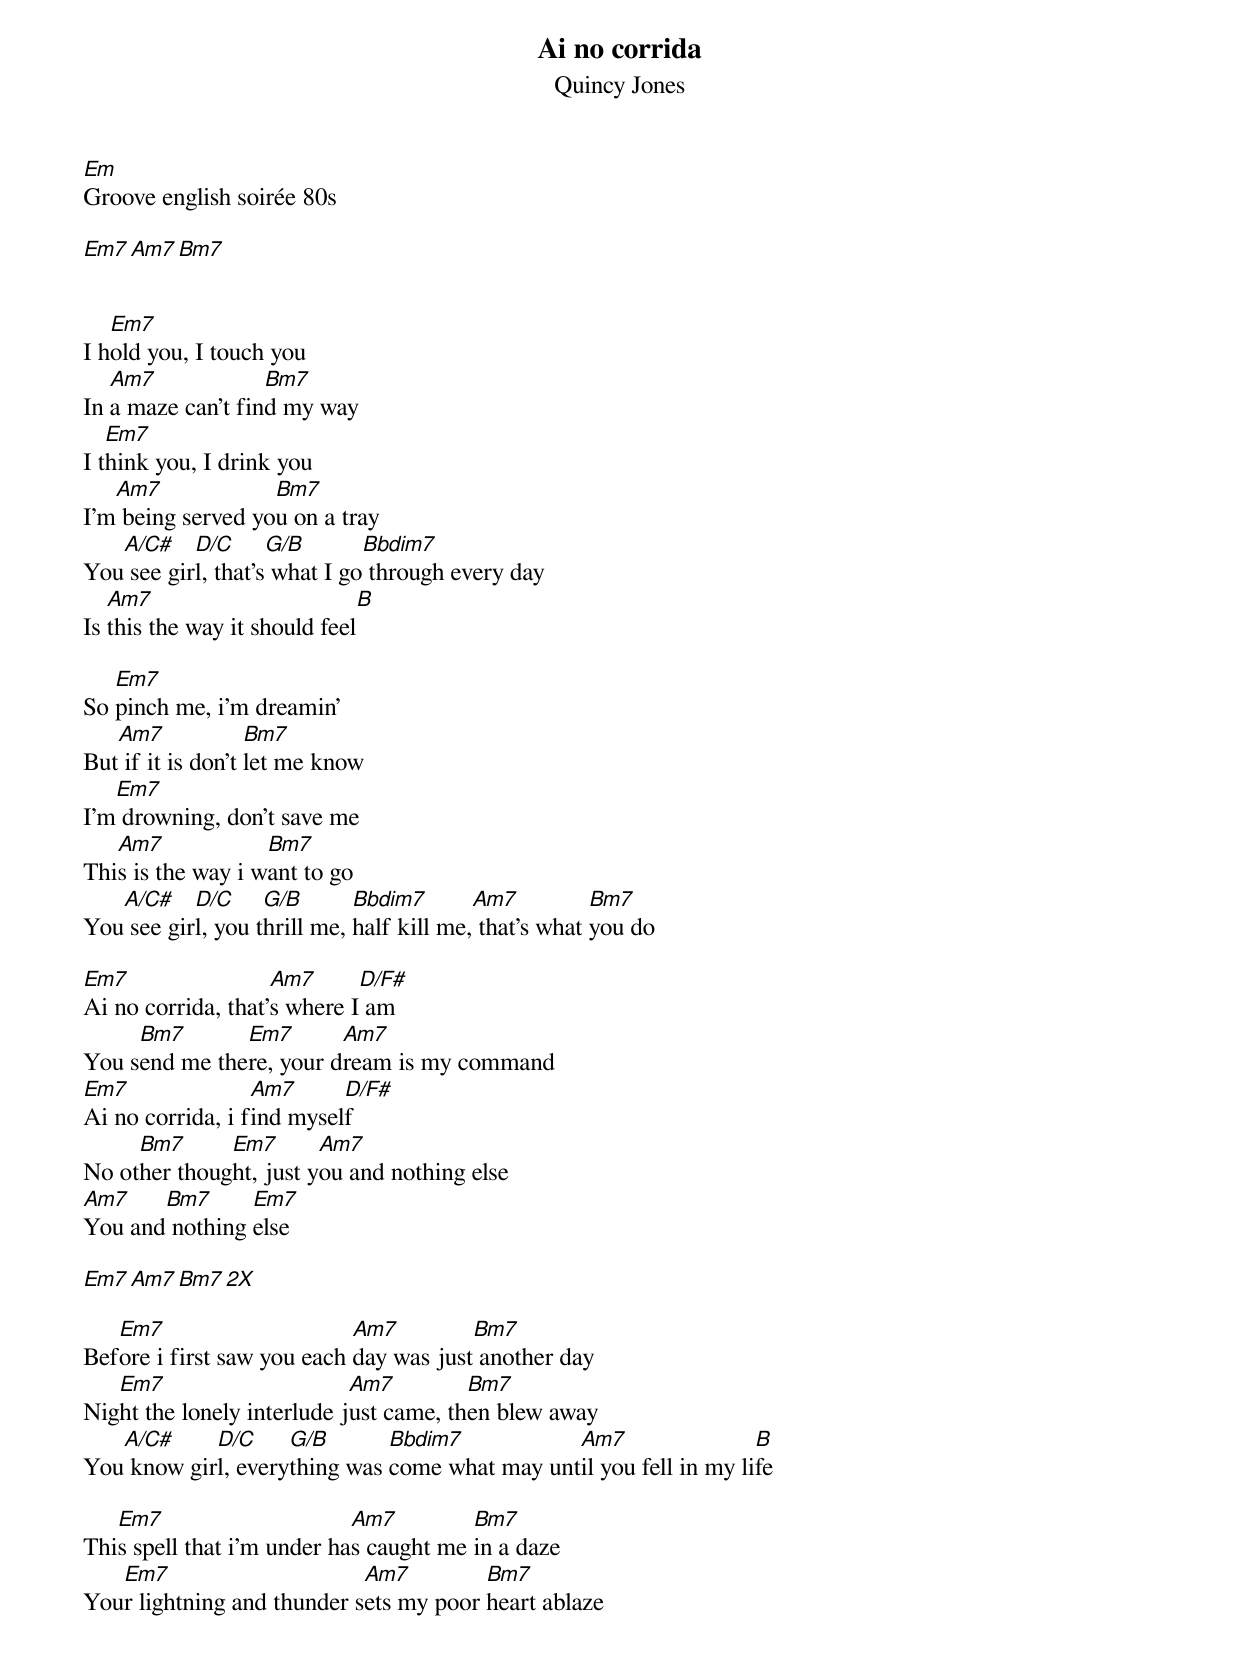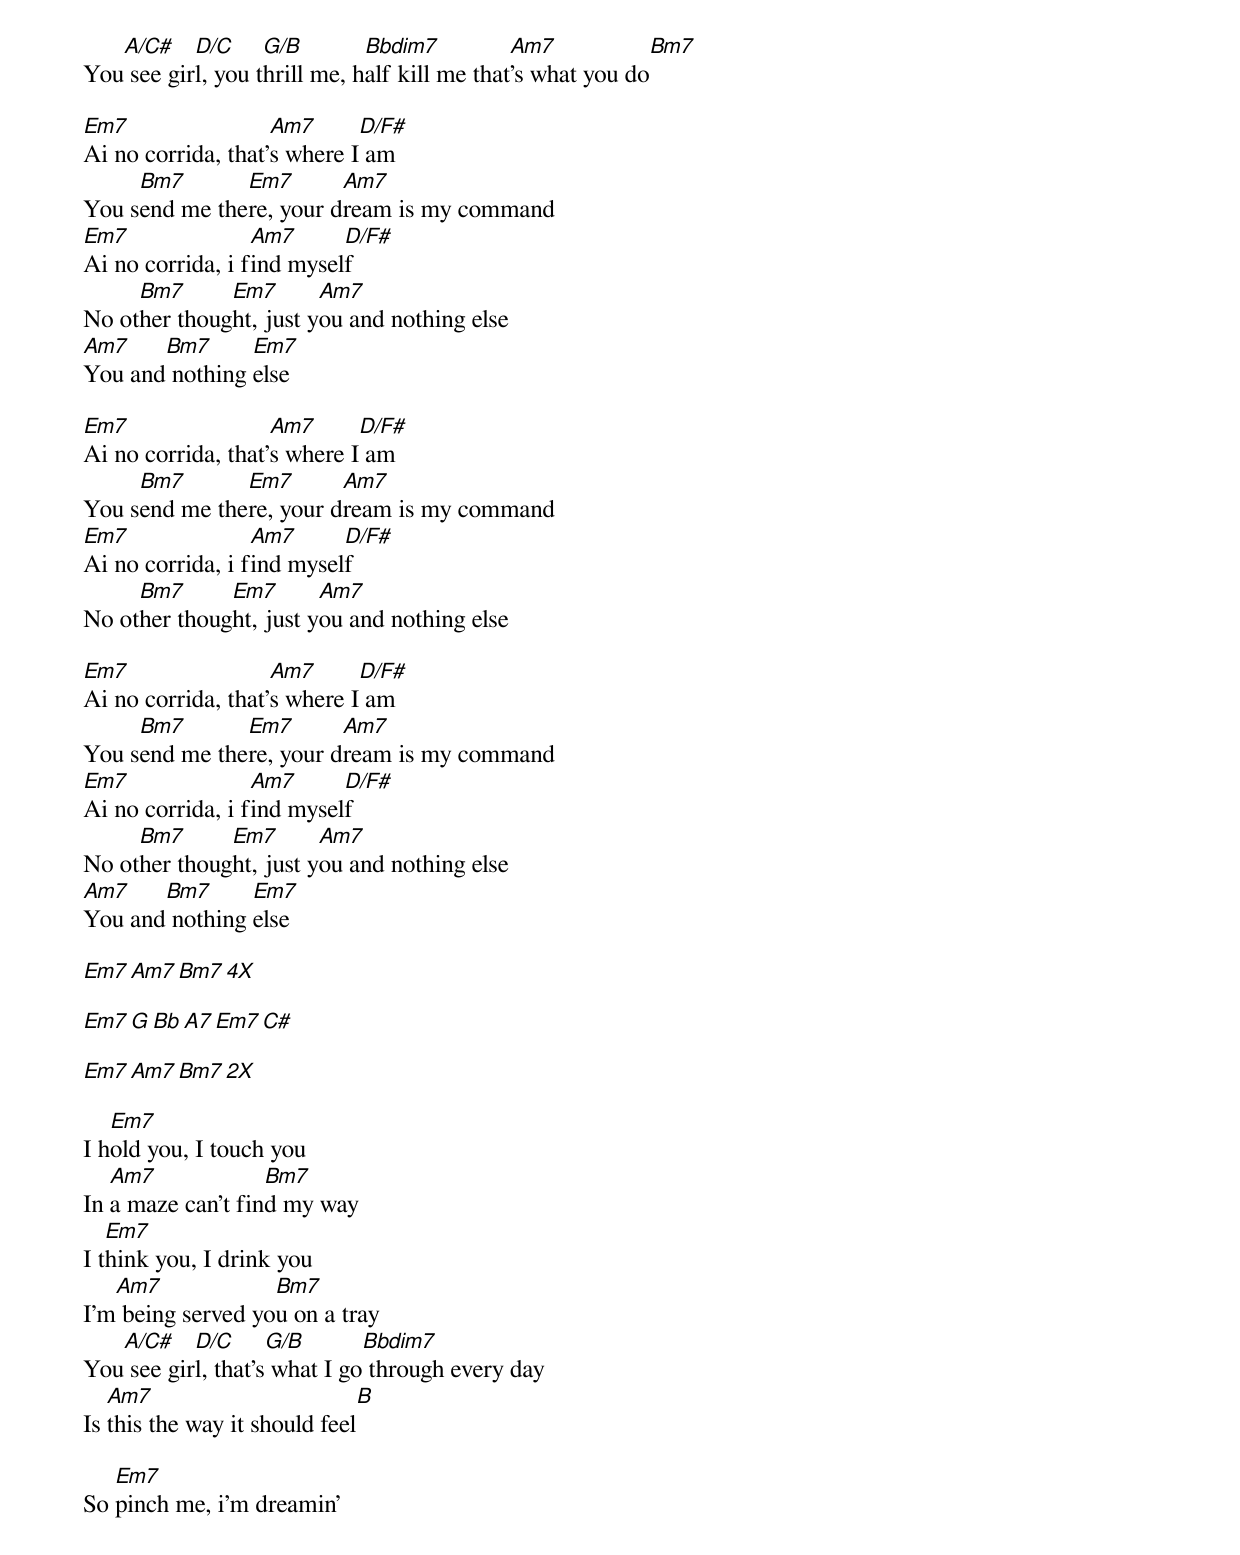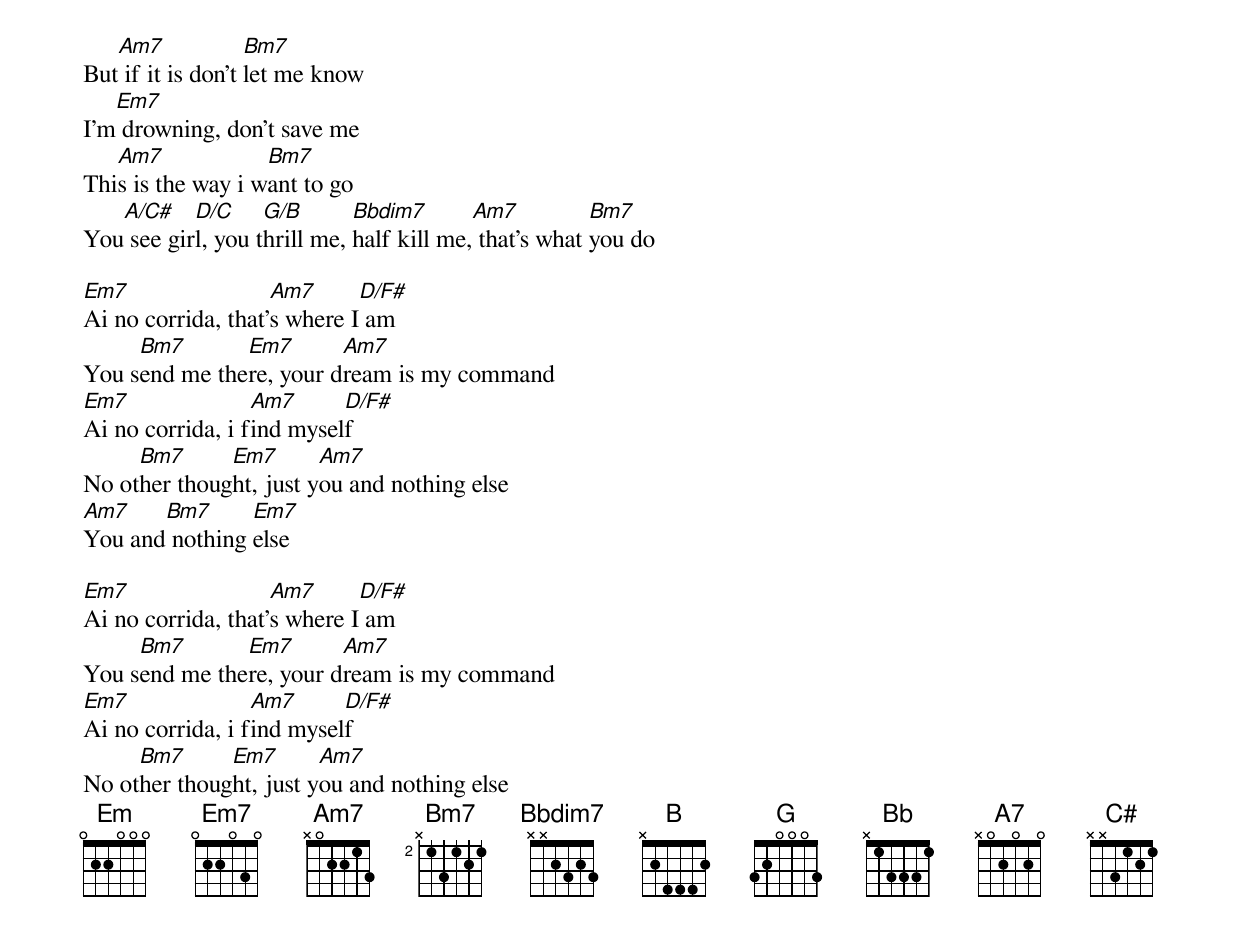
Ai no corrida
Quincy Jones
Em
Groove english soirée 80s

Em7      Am7   Bm7


   Em7
I hold you, I touch you
   Am7             Bm7
In a maze can't find my way
   Em7
I think you, I drink you
   Am7             Bm7
I'm being served you on a tray
   A/C#    D/C      G/B       Bbdim7
You see girl, that's what I go through every day
   Am7                        B
Is this the way it should feel

   Em7
So pinch me, i'm dreamin'
   Am7             Bm7
But if it is don't let me know
   Em7
I'm drowning, don't save me
   Am7             Bm7
This is the way i want to go
   A/C#    D/C     G/B       Bbdim7       Am7          Bm7
You see girl, you thrill me, half kill me, that's what you do

Em7                 Am7      D/F#
Ai no corrida, that's where I am
     Bm7       Em7       Am7
You send me there, your dream is my command
Em7               Am7      D/F#
Ai no corrida, i find myself
     Bm7      Em7       Am7
No other thought, just you and nothing else
Am7    Bm7      Em7
You and nothing else

Em7      Am7   Bm7   2X

   Em7                      Am7         Bm7
Before i first saw you each day was just another day
   Em7                      Am7         Bm7
Night the lonely interlude just came, then blew away
   A/C#     D/C     G/B       Bbdim7           Am7                 B
You know girl, everything was come what may until you fell in my life

   Em7                      Am7         Bm7
This spell that i'm under has caught me in a daze
   Em7                      Am7         Bm7
Your lightning and thunder sets my poor heart ablaze
   A/C#    D/C     G/B        Bbdim7          Am7           Bm7
You see girl, you thrill me, half kill me that's what you do

Em7                 Am7      D/F#
Ai no corrida, that's where I am
     Bm7       Em7       Am7
You send me there, your dream is my command
Em7               Am7      D/F#
Ai no corrida, i find myself
     Bm7      Em7       Am7
No other thought, just you and nothing else
Am7    Bm7      Em7
You and nothing else

Em7                 Am7      D/F#
Ai no corrida, that's where I am
     Bm7       Em7       Am7
You send me there, your dream is my command
Em7               Am7      D/F#
Ai no corrida, i find myself
     Bm7      Em7       Am7
No other thought, just you and nothing else

Em7                 Am7      D/F#
Ai no corrida, that's where I am
     Bm7       Em7       Am7
You send me there, your dream is my command
Em7               Am7      D/F#
Ai no corrida, i find myself
     Bm7      Em7       Am7
No other thought, just you and nothing else
Am7    Bm7      Em7
You and nothing else

Em7      Am7   Bm7       4X

Em7          G      Bb   A7      Em7       C#

Em7     Am7    Bm7       2X

   Em7
I hold you, I touch you
   Am7             Bm7
In a maze can't find my way
   Em7
I think you, I drink you
   Am7             Bm7
I'm being served you on a tray
   A/C#    D/C      G/B       Bbdim7
You see girl, that's what I go through every day
   Am7                        B
Is this the way it should feel

   Em7
So pinch me, i'm dreamin'
   Am7             Bm7
But if it is don't let me know
   Em7
I'm drowning, don't save me
   Am7             Bm7
This is the way i want to go
   A/C#    D/C     G/B       Bbdim7       Am7          Bm7
You see girl, you thrill me, half kill me, that's what you do

Em7                 Am7      D/F#
Ai no corrida, that's where I am
     Bm7       Em7       Am7
You send me there, your dream is my command
Em7               Am7      D/F#
Ai no corrida, i find myself
     Bm7      Em7       Am7
No other thought, just you and nothing else
Am7    Bm7      Em7
You and nothing else

Em7                 Am7      D/F#
Ai no corrida, that's where I am
     Bm7       Em7       Am7
You send me there, your dream is my command
Em7               Am7      D/F#
Ai no corrida, i find myself
     Bm7      Em7       Am7
No other thought, just you and nothing else
